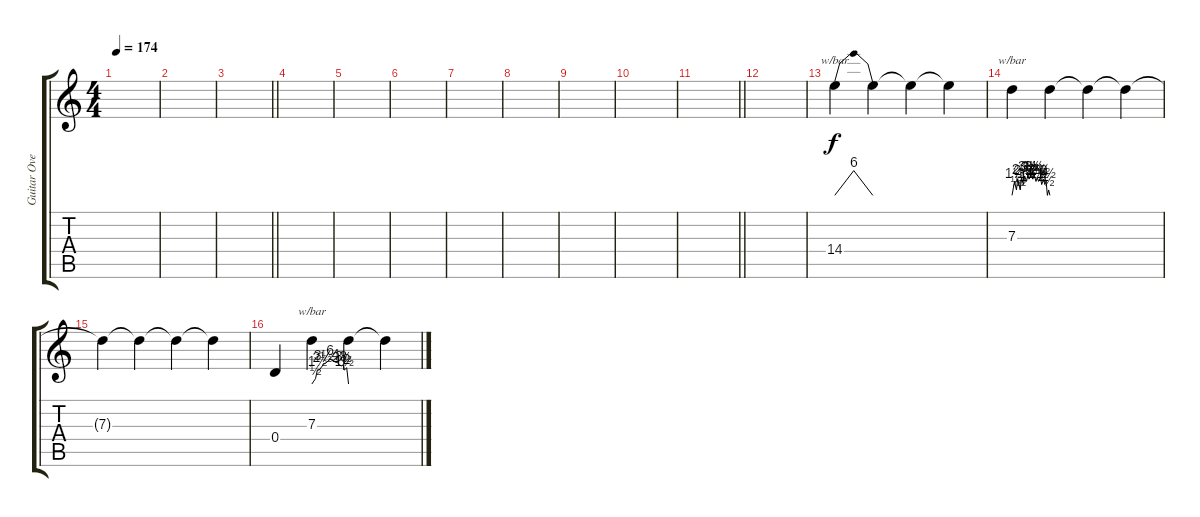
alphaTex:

\track ("Guitar Overdub" "Guitar Ove") {instrument distortionguitar}
\staff {score tabs}
\tuning (E4 B3 G3 D3 A2 E2) {hide}
\ts (4 4)
\tempo 174
\clef g2
\ks c
|
|
\barLineRight lightlight
|
|
|
|
|
|
|
|
\barLineRight lightlight
|
|
14.4.4{tbe (dip default 0 0 30 24 60 0) volume 13} 14.4{t}.4 14.4{t}.4 14.4{t}.4 |
7.3.4{tbe (custom default 0 0 4 6 7 2 9 8 13 2 15 10 18 4 20 12 23 6 25 14 27 8 30 14 33 8 35 14 38 6 40 10 42 6 45 10 47 4 50 8 52 4 54 6 56 0 58 2 60 0)} 7.3{t}.4 7.3{t}.4 7.3{t}.4 |
7.3{t}.4 7.3{t}.4 7.3{t}.4 7.3{t}.4 |
0.4.4 7.3.4{tbe (custom default 0 0 6 2 9 6 12 6 17 10 19 14 22 14 30 24 39 16 42 16 44 12 49 10 51 12 53 6 57 8 60 0)} 7.3{t}.4 7.3{t}.4
